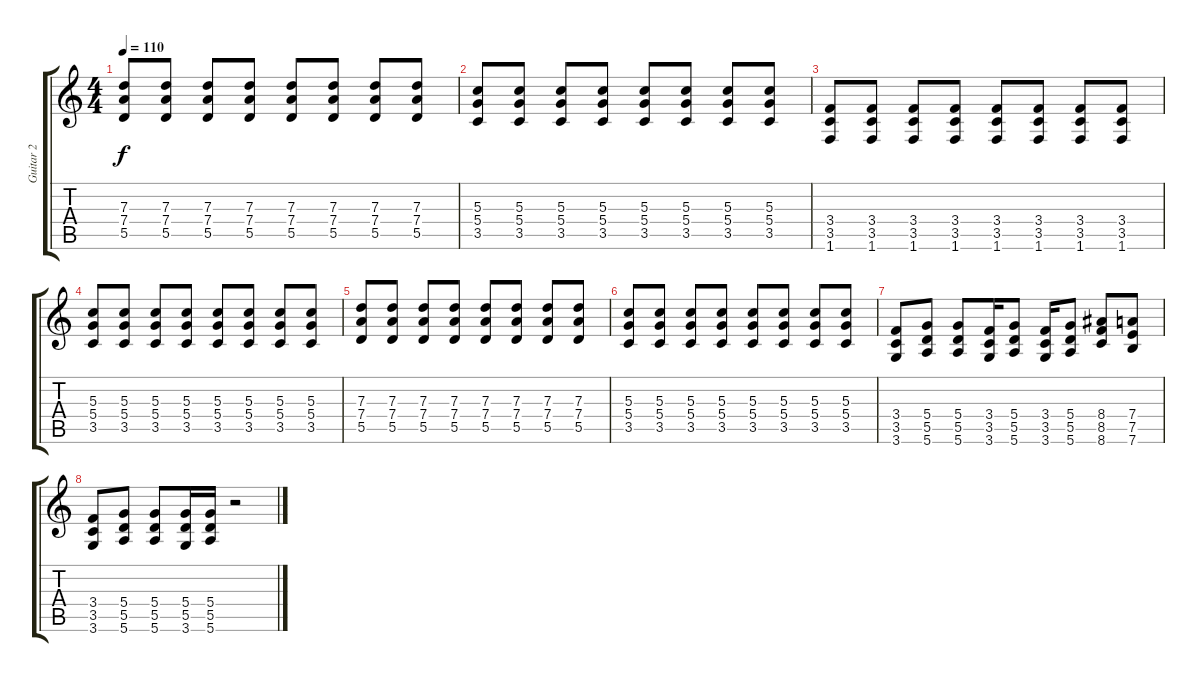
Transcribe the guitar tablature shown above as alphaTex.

\track ("Guitar 2" "Guitar 2") {instrument distortionguitar}
\staff {score tabs}
\tuning (E4 B3 G3 D3 A2 E2) {hide}
\ts (4 4)
\tempo 110
\clef g2
\ks c
(7.3 7.4 5.5).8{dy f} (7.3 7.4 5.5).8 (7.3 7.4 5.5).8 (7.3 7.4 5.5).8 (7.3 7.4 5.5).8 (7.3 7.4 5.5).8 (7.3 7.4 5.5).8 (7.3 7.4 5.5).8 |
(5.3 5.4 3.5).8 (5.3 5.4 3.5).8 (5.3 5.4 3.5).8 (5.3 5.4 3.5).8 (5.3 5.4 3.5).8 (5.3 5.4 3.5).8 (5.3 5.4 3.5).8 (5.3 5.4 3.5).8 |
(3.4 3.5 1.6).8 (3.4 3.5 1.6).8 (3.4 3.5 1.6).8 (3.4 3.5 1.6).8 (3.4 3.5 1.6).8 (3.4 3.5 1.6).8 (3.4 3.5 1.6).8 (3.4 3.5 1.6).8 |
(5.3 5.4 3.5).8 (5.3 5.4 3.5).8 (5.3 5.4 3.5).8 (5.3 5.4 3.5).8 (5.3 5.4 3.5).8 (5.3 5.4 3.5).8 (5.3 5.4 3.5).8 (5.3 5.4 3.5).8 |
(7.3 7.4 5.5).8 (7.3 7.4 5.5).8 (7.3 7.4 5.5).8 (7.3 7.4 5.5).8 (7.3 7.4 5.5).8 (7.3 7.4 5.5).8 (7.3 7.4 5.5).8 (7.3 7.4 5.5).8 |
(5.3 5.4 3.5).8 (5.3 5.4 3.5).8 (5.3 5.4 3.5).8 (5.3 5.4 3.5).8 (5.3 5.4 3.5).8 (5.3 5.4 3.5).8 (5.3 5.4 3.5).8 (5.3 5.4 3.5).8 |
(3.4 3.5 3.6).8 (5.4 5.5 5.6).8 (5.4 5.5 5.6).8 (3.4 3.5 3.6).16 (5.4 5.5 5.6).8 (3.4 3.5 3.6).16 (5.4 5.5 5.6).8 (8.4 8.5 8.6).8 (7.4 7.5 7.6).8 |
(3.4 3.5 3.6).8 (5.4 5.5 5.6).8 (5.4 5.5 5.6).8 (5.4 5.5 3.6).16 (5.4 5.5 5.6).16 r.2
